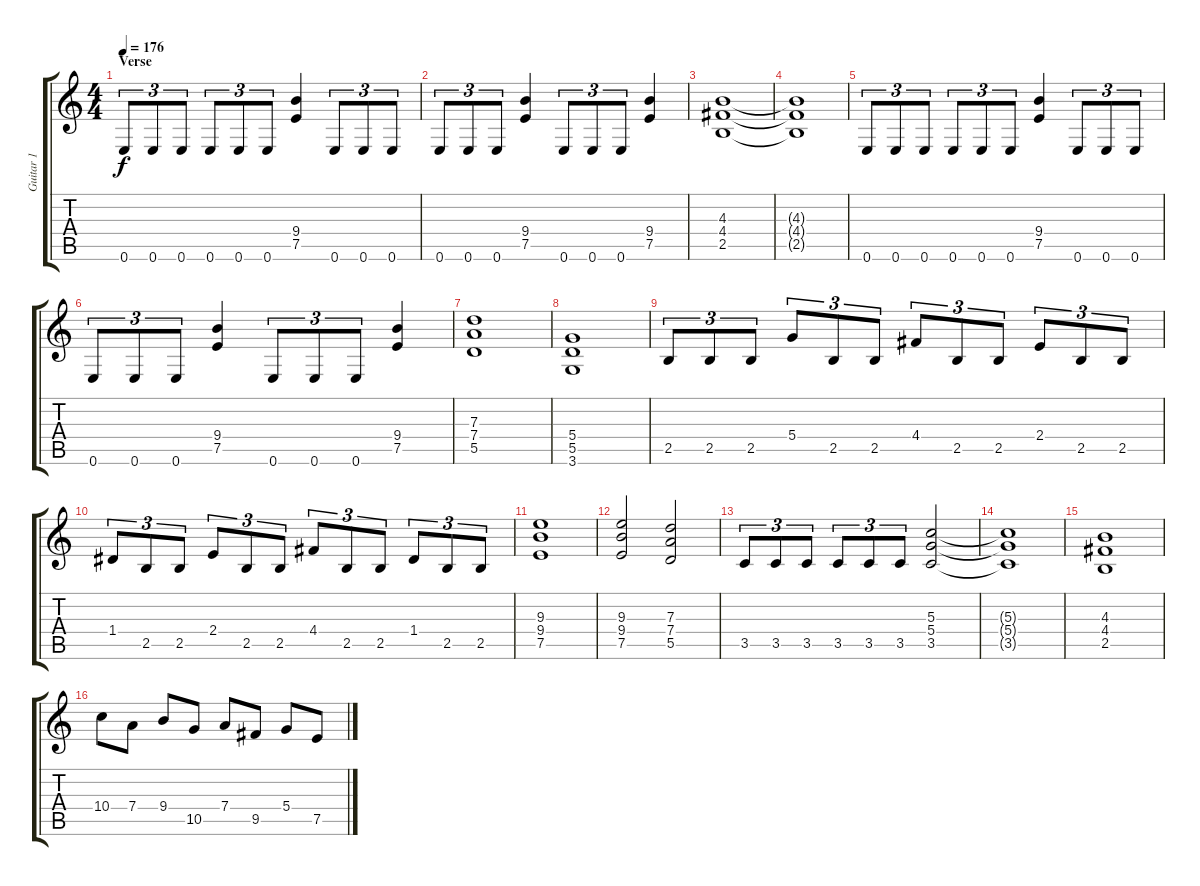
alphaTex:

\track ("Guitar 1" "Guitar 1") {instrument overdrivenguitar}
\staff {score tabs}
\tuning (E4 B3 G3 D3 A2 E2) {hide}
\ts (4 4)
\section ("" "Verse")
\tempo 176
\clef g2
\ks c
0.6.8{tu (3 2) dy f} 0.6.8{tu (3 2)} 0.6.8{tu (3 2)} 0.6.8{tu (3 2)} 0.6.8{tu (3 2)} 0.6.8{tu (3 2)} (9.4 7.5).4 0.6.8{tu (3 2)} 0.6.8{tu (3 2)} 0.6.8{tu (3 2)} |
0.6.8{tu (3 2)} 0.6.8{tu (3 2)} 0.6.8{tu (3 2)} (9.4 7.5).4 0.6.8{tu (3 2)} 0.6.8{tu (3 2)} 0.6.8{tu (3 2)} (9.4 7.5).4 |
(4.3 4.4 2.5).1 |
(4.3{t} 4.4{t} 2.5{t}).1 |
0.6.8{tu (3 2)} 0.6.8{tu (3 2)} 0.6.8{tu (3 2)} 0.6.8{tu (3 2)} 0.6.8{tu (3 2)} 0.6.8{tu (3 2)} (9.4 7.5).4 0.6.8{tu (3 2)} 0.6.8{tu (3 2)} 0.6.8{tu (3 2)} |
0.6.8{tu (3 2)} 0.6.8{tu (3 2)} 0.6.8{tu (3 2)} (9.4 7.5).4 0.6.8{tu (3 2)} 0.6.8{tu (3 2)} 0.6.8{tu (3 2)} (9.4 7.5).4 |
(7.3 7.4 5.5).1 |
(5.4 5.5 3.6).1 |
2.5.8{tu (3 2)} 2.5.8{tu (3 2)} 2.5.8{tu (3 2)} 5.4.8{tu (3 2)} 2.5.8{tu (3 2)} 2.5.8{tu (3 2)} 4.4.8{tu (3 2)} 2.5.8{tu (3 2)} 2.5.8{tu (3 2)} 2.4.8{tu (3 2)} 2.5.8{tu (3 2)} 2.5.8{tu (3 2)} |
1.4.8{tu (3 2)} 2.5.8{tu (3 2)} 2.5.8{tu (3 2)} 2.4.8{tu (3 2)} 2.5.8{tu (3 2)} 2.5.8{tu (3 2)} 4.4.8{tu (3 2)} 2.5.8{tu (3 2)} 2.5.8{tu (3 2)} 1.4.8{tu (3 2)} 2.5.8{tu (3 2)} 2.5.8{tu (3 2)} |
(9.3 9.4 7.5).1 |
(9.3 9.4 7.5).2 (7.3 7.4 5.5).2 |
3.5.8{tu (3 2)} 3.5.8{tu (3 2)} 3.5.8{tu (3 2)} 3.5.8{tu (3 2)} 3.5.8{tu (3 2)} 3.5.8{tu (3 2)} (5.3 5.4 3.5).2 |
(5.3{t} 5.4{t} 3.5{t}).1 |
(4.3 4.4 2.5).1 |
10.4.8 7.4.8 9.4.8 10.5.8 7.4.8 9.5.8 5.4.8 7.5.8
